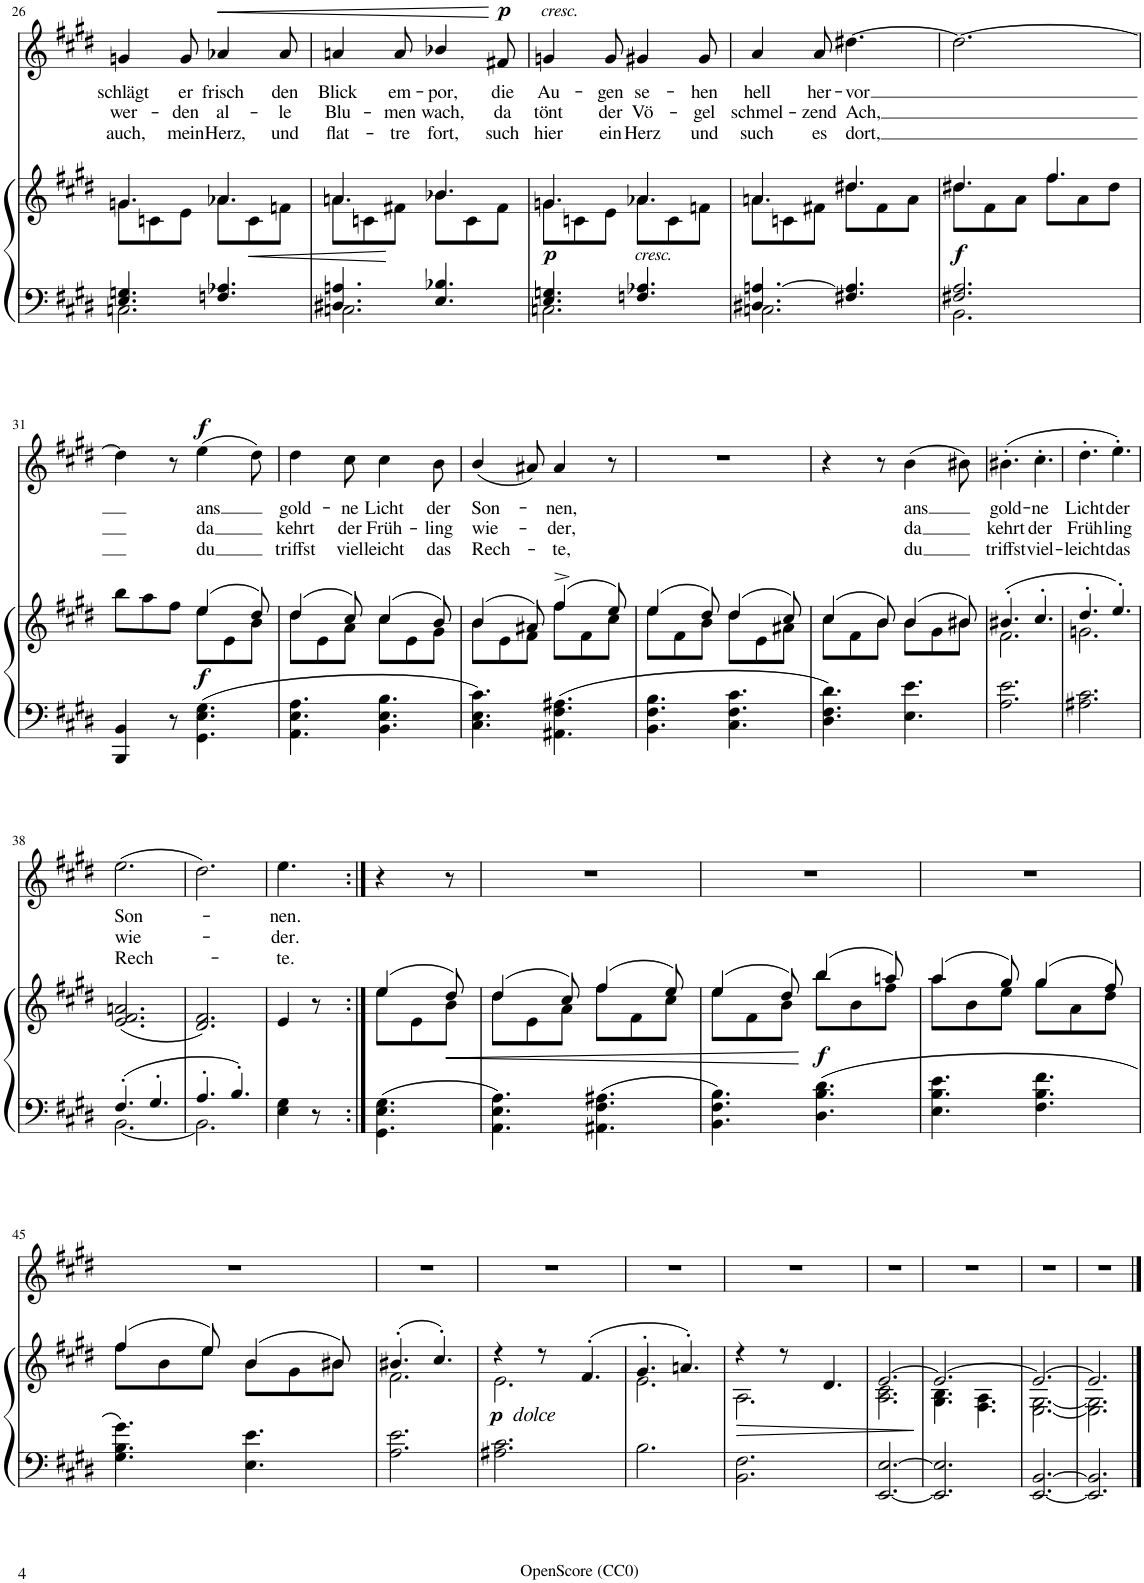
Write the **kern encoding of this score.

**kern	**kern	**dynam	**kern	**text	**text	**text	**dynam
*part2	*part2	*part2	*part1	*part1	*part1	*part1	*part1
*staff3	*staff2	*staff2/3	*staff1	*staff1	*staff1	*staff1	*staff1
*I"Pianoforte	*	*	*I"Singstimme Voice	*	*	*	*
*I'Pno	*	*	*	*	*	*	*
!!LO:PB:g=z
*clefF4	*clefG2	*	*clefG2	*	*	*	*
*k[f#c#g#d#]	*k[f#c#g#d#]	*	*k[f#c#g#d#]	*	*	*	*
*M6/8	*M6/8	*	*M6/8	*	*	*	*
=26	=26	=26	=26	=26	=26	=26	=26
*^	*^	*	*	*	*	*	*
!	!	!	!	!	!	!LO:LY:b	!LO:LY:b	!LO:LY:b	!
4.E/ 4.Gn/	2.Cn\	4.gn/	8g\L	.	4gn/	schlägt	wer-	auch,	.
.	.	.	8cn\	.	.	.	.	.	.
!	!	!	!	!	!	!LO:LY:b	!LO:LY:b	!LO:LY:b	!
.	.	.	8e\J	.	8g/	er	-den	mein	.
!	!	!	!LO:N:head=solid	!	!	!LO:LY:b	!LO:LY:b	!LO:LY:b	!LO:HP:b
4.Fn/ 4.A-X/	.	4.a-X/	8a-\L	.	4a-X/	frisch	al-	Herz,	<
!	!	!	!	!LO:HP:b	!	!	!	!	!
.	.	.	8c\	<	.	.	.	.	.
!	!	!	!	!	!	!LO:LY:b	!LO:LY:b	!LO:LY:b	!
.	.	.	8fn\J	.	8a-/	den	-le	und	.
=27	=27	=27	=27	=27	=27	=27	=27	=27	=27
!	!	!	!LO:N:head=solid	!	!	!LO:LY:b	!LO:LY:b	!LO:LY:b	!
4.D#X/ 4.An/	2.Cn\	4.an/	8a\L	.	4an/	Blick	Blu-	flat-	.
.	.	.	8cn\	.	.	.	.	.	.
!	!	!	!	!	!	!LO:LY:b	!LO:LY:b	!LO:LY:b	!
.	.	.	8f#X\J	[	8a/	em-	-men	-tre	.
!	!	!	!LO:N:head=solid	!	!	!LO:LY:b	!LO:LY:b	!LO:LY:b	!
4.E/ 4.B-X/	.	4.b-X/	8b-\L	.	4b-X/	-por,	wach,	fort,	.
.	.	.	8c\	.	.	.	.	.	.
!	!	!	!	!	!	!LO:LY:b	!LO:LY:b	!LO:LY:b	!LO:DY:n=1:a
.	.	.	8f#\J	.	8f#X/	die	da	such	[ p
=28	=28	=28	=28	=28	=28	=28	=28	=28	=28
!	!	!	!	!	!LO:TX:a:i:t=cresc.	!	!	!	!
!	!	!	!LO:N:head=solid	!LO:DY:a=2	!	!LO:LY:b	!LO:LY:b	!LO:LY:b	!
4.E/ 4.Gn/	2.Cn\	4.gn/	8g\L	p	4gn/	Au-	tönt	hier	.
.	.	.	8cn\	.	.	.	.	.	.
!	!	!	!	!	!	!LO:LY:b	!LO:LY:b	!LO:LY:b	!
.	.	.	8e\J	.	8g/	-gen	der	ein	.
!LO:TX:a:i:t=cresc.	!	!	!	!	!	!	!	!	!
!	!	!	!LO:N:head=solid	!	!	!LO:LY:b	!LO:LY:b	!LO:LY:b	!
4.Fn/ 4.A-X/	.	4.a-X/	8a-\L	.	4g#X/	se-	Vö-	Herz	.
.	.	.	8c\	.	.	.	.	.	.
!	!	!	!	!	!	!LO:LY:b	!LO:LY:b	!LO:LY:b	!
.	.	.	8fn\J	.	8g#/	-hen	-gel	und	.
=29	=29	=29	=29	=29	=29	=29	=29	=29	=29
!	!	!	!LO:N:head=solid	!	!	!LO:LY:b	!LO:LY:b	!LO:LY:b	!
4.D#X/ [4.An/	2.Cn\	4.an/	8a\L	.	4a/	hell	schmel-	such	.
.	.	.	8cn\	.	.	.	.	.	.
!	!	!	!	!	!	!LO:LY:b	!LO:LY:b	!LO:LY:b	!
.	.	.	8f#X\J	.	8a/	her-	-zend	es	.
!	!	!	!LO:N:head=solid	!	!	!LO:LY:b	!LO:LY:b	!LO:LY:b	!
4.F#X/ 4.A/]	.	4.dd#X/	8dd#\L	.	[4.dd#X\	-vor	Ach,	dort,	.
.	.	.	8f#\	.	.	.	.	.	.
.	.	.	8a\J	.	.	.	.	.	.
=30	=30	=30	=30	=30	=30	=30	=30	=30	=30
!	!	!	!LO:N:head=solid	!LO:DY:a=2	!	!	!	!	!
2.F#X/ 2.A/	2.BB\	4.dd#X/	8dd#\L	f	2.dd#\_	.	.	.	.
.	.	.	8f#\	.	.	.	.	.	.
.	.	.	8a\J	.	.	.	.	.	.
!	!	!	!LO:N:head=solid	!	!	!	!	!	!
.	.	4.ff#/	8ff#\L	.	.	.	.	.	.
.	.	.	8a\	.	.	.	.	.	.
.	.	.	8dd#\J	.	.	.	.	.	.
*v	*v	*	*	*	*	*	*	*	*
!!LO:LB:g=z
=31	=31	=31	=31	=31	=31	=31	=31	=31
4BBB/ 4BB/	8bb\L	8ryy	.	4dd#\]	.	.	.	.
.	8aa\	8ryy	.	.	.	.	.	.
8r	8ff#\J	8ryy	.	8r	.	.	.	.
!	!	!	!LO:DY:a=2	!	!LO:LY:b	!LO:LY:b	!LO:LY:b	!LO:DY:a
4.GG#\ 4.E\ 4.G#\	(4ee/	8ee\L	f	(4ee\	ans	da	du	f
.	.	8e\	.	.	.	.	.	.
.	8dd#/)	8b\J	.	8dd#\)	.	.	.	.
=32	=32	=32	=32	=32	=32	=32	=32	=32
!	!	!	!	!	!LO:LY:b	!LO:LY:b	!LO:LY:b	!
4.AA\ 4.E\ 4.A\	(4dd#/	8dd#\L	.	4dd#\	gold-	kehrt	triffst	.
.	.	8e\	.	.	.	.	.	.
!	!	!	!	!	!LO:LY:b	!LO:LY:b	!LO:LY:b	!
.	8cc#/)	8a\J	.	8cc#\	-ne	der	viel-	.
!	!	!	!	!	!LO:LY:b	!LO:LY:b	!LO:LY:b	!
4.BB\ 4.E\ 4.B\	(4cc#/	8cc#\L	.	4cc#\	Licht	Früh-	-leicht	.
.	.	8e\	.	.	.	.	.	.
!	!	!	!	!	!LO:LY:b	!LO:LY:b	!LO:LY:b	!
.	8b/)	8g#\J	.	8b\	der	-ling	das	.
=33	=33	=33	=33	=33	=33	=33	=33	=33
!	!	!	!	!	!LO:LY:b	!LO:LY:b	!LO:LY:b	!
4.C#\ 4.E\ 4.c#\	(4b/	8b\L	.	(<4b/	Son-	wie-	Rech-	.
.	.	8e\	.	.	.	.	.	.
.	8a#X/)	8f#\J	.	8a#X/)	.	.	.	.
!	!	!	!	!	!LO:LY:b	!LO:LY:b	!LO:LY:b	!
4.AA#X\ 4.F#\ 4.A#X\	(4ff#^/	8ff#\L	.	4a#/	-nen,	-der,	-te,	.
.	.	8f#\	.	.	.	.	.	.
.	8ee/)	8cc#\J	.	8r	.	.	.	.
=34	=34	=34	=34	=34	=34	=34	=34	=34
4.BB\ 4.F#\ 4.B\	(4ee/	8ee\L	.	2.r	.	.	.	.
.	.	8f#\	.	.	.	.	.	.
.	8dd#/)	8b\J	.	.	.	.	.	.
4.C#\ 4.F#\ 4.c#\	(4dd#/	8dd#\L	.	.	.	.	.	.
.	.	8e\	.	.	.	.	.	.
.	8cc#/)	8a#X\J	.	.	.	.	.	.
=35	=35	=35	=35	=35	=35	=35	=35	=35
4.D#\ 4.F#\ 4.d#\	(4cc#/	8cc#\L	.	4r	.	.	.	.
.	.	8f#\	.	.	.	.	.	.
.	8b/)	8b\J	.	8r	.	.	.	.
!	!	!	!	!	!LO:LY:b	!LO:LY:b	!LO:LY:b	!
4.E\ 4.e\	(4b/	8b\L	.	(4b\	ans	da	du	.
.	.	8g#\	.	.	.	.	.	.
.	8b#X/)	8b#\J	.	8b#X\)	.	.	.	.
=36	=36	=36	=36	=36	=36	=36	=36	=36
!	!	!	!	!	!LO:LY:b	!LO:LY:b	!LO:LY:b	!
2.A\ 2.e\	(4.b#X'/	2.f#\	.	(4.b#X'\	gold-	kehrt	triffst	.
!	!	!	!	!	!LO:LY:b	!LO:LY:b	!LO:LY:b	!
.	4.cc#'/	.	.	4.cc#'\	-ne	der	viel-	.
=37	=37	=37	=37	=37	=37	=37	=37	=37
!	!	!	!	!	!LO:LY:b	!LO:LY:b	!LO:LY:b	!
2.A#X\ 2.c#\	4.dd#'/	2.gn\	.	4.dd#'\	Licht	Früh-	-leicht	.
!	!	!	!	!	!LO:LY:b	!LO:LY:b	!LO:LY:b	!
.	4.ee'/)	.	.	4.ee'\)	der	-ling	das	.
*	*v	*v	*	*	*	*	*	*
!!LO:LB:g=z
=38	=38	=38	=38	=38	=38	=38	=38
*^	*	*	*	*	*	*	*
!	!	!	!	!	!LO:LY:b	!LO:LY:b	!LO:LY:b	!
4.F#'/	[2.BB\	(2.e/ 2.f#/ 2.an/	.	(2.ee\	Son-	wie-	Rech-	.
4.G#'/	.	.	.	.	.	.	.	.
=39	=39	=39	=39	=39	=39	=39	=39	=39
4.A'/	2.BB\]	2.d#/ 2.f#/)	.	2.dd#\)	.	.	.	.
4.B'/	.	.	.	.	.	.	.	.
*v	*v	*	*	*	*	*	*	*
=40	=40	=40	=40	=40	=40	=40	=40
!	!	!	!	!LO:LY:b	!LO:LY:b	!LO:LY:b	!
4E\ 4G#\	4e/	.	4.ee\	-nen.	-der.	-te.	.
8r	8r	.	.	.	.	.	.
=41:|!	=41:|!	=41:|!	=41:|!	=41:|!	=41:|!	=41:|!	=41:|!
*	*^	*	*	*	*	*	*
4.GG#\ 4.E\ 4.G#\	(4ee/	8ee\L	.	4r	.	.	.	.
.	.	8e\	.	.	.	.	.	.
!	!	!	!LO:HP:b	!	!	!	!	!
.	8dd#/)	8b\J	<	8r	.	.	.	.
=42	=42	=42	=42	=42	=42	=42	=42	=42
4.AA\ 4.E\ 4.A\	(4dd#/	8dd#\L	.	2.r	.	.	.	.
.	.	8e\	.	.	.	.	.	.
.	8cc#/)	8a\J	.	.	.	.	.	.
4.AA#X\ 4.F#\ 4.A#X\	(4ff#/	8ff#\L	.	.	.	.	.	.
.	.	8f#\	.	.	.	.	.	.
.	8ee/)	8cc#\J	.	.	.	.	.	.
=43	=43	=43	=43	=43	=43	=43	=43	=43
4.BB\ 4.F#\ 4.B\	(4ee/	8ee\L	.	2.r	.	.	.	.
.	.	8f#\	.	.	.	.	.	.
.	8dd#/)	8b\J	.	.	.	.	.	.
!	!	!	!LO:DY:n=1:b	!	!	!	!	!
4.D#\ 4.B\ 4.d#\	(4bb/	8bb\L	[ f	.	.	.	.	.
.	.	8b\	.	.	.	.	.	.
.	8aan/)	8ff#\J	.	.	.	.	.	.
=44	=44	=44	=44	=44	=44	=44	=44	=44
4.E\ 4.B\ 4.e\	(4aa/	8aa\L	.	2.r	.	.	.	.
.	.	8b\	.	.	.	.	.	.
.	8gg#/)	8ee\J	.	.	.	.	.	.
4.F#\ 4.B\ 4.f#\	(4gg#/	8gg#\L	.	.	.	.	.	.
.	.	8a\	.	.	.	.	.	.
.	8ff#/)	8dd#\J	.	.	.	.	.	.
!!LO:LB:g=z
=45	=45	=45	=45	=45	=45	=45	=45	=45
4.G#\ 4.B\ 4.g#\	(4ff#/	8ff#\L	.	2.r	.	.	.	.
.	.	8b\	.	.	.	.	.	.
.	8ee/)	8ee\J	.	.	.	.	.	.
4.E\ 4.e\	(4b/	8b\L	.	.	.	.	.	.
.	.	8g#\	.	.	.	.	.	.
.	8b#X/)	8b#\J	.	.	.	.	.	.
=46	=46	=46	=46	=46	=46	=46	=46	=46
2.A\ 2.e\	(4.b#X'/	2.f#\	.	2.r	.	.	.	.
.	4.cc#'/)	.	.	.	.	.	.	.
=47	=47	=47	=47	=47	=47	=47	=47	=47
!	!	!	!LO:DY:a=2	!	!	!	!	!
!	!	!	!LO:DY:n=1:a=2	!	!	!	!	!
2.A#X\ 2.c#\	4r	2.e\	p other-dynamics	2.r	.	.	.	.
.	8r	.	.	.	.	.	.	.
.	(4.f#'/	.	.	.	.	.	.	.
=48	=48	=48	=48	=48	=48	=48	=48	=48
2.B\	4.g#'/	2.e\	.	2.r	.	.	.	.
.	4.an'/)	.	.	.	.	.	.	.
=49	=49	=49	=49	=49	=49	=49	=49	=49
2.BB\ 2.F#\	4r	2.A\	.	2.r	.	.	.	.
.	8r	.	.	.	.	.	.	.
.	4.d#/	.	.	.	.	.	.	.
=50	=50	=50	=50	=50	=50	=50	=50	=50
[2.EE/ [2.E/	[2.e/	2.A\ 2.c#\	.	2.r	.	.	.	.
=51	=51	=51	=51	=51	=51	=51	=51	=51
2.EE/] 2.E/]	2.e/_	4.G#\ 4.B\	.	2.r	.	.	.	.
.	.	4.F#\ 4.A\	.	.	.	.	.	.
=52	=52	=52	=52	=52	=52	=52	=52	=52
[2.EE/ [2.BB/	2.e/_	[2.E\ [2.G#\	.	2.r	.	.	.	.
=53	=53	=53	=53	=53	=53	=53	=53	=53
2.EE/] 2.BB/]	2.e/]	2.E\] 2.G#\]	.	2.r	.	.	.	.
*	*v	*v	*	*	*	*	*	*
==	==	==	==	==	==	==	==
*-	*-	*-	*-	*-	*-	*-	*-
